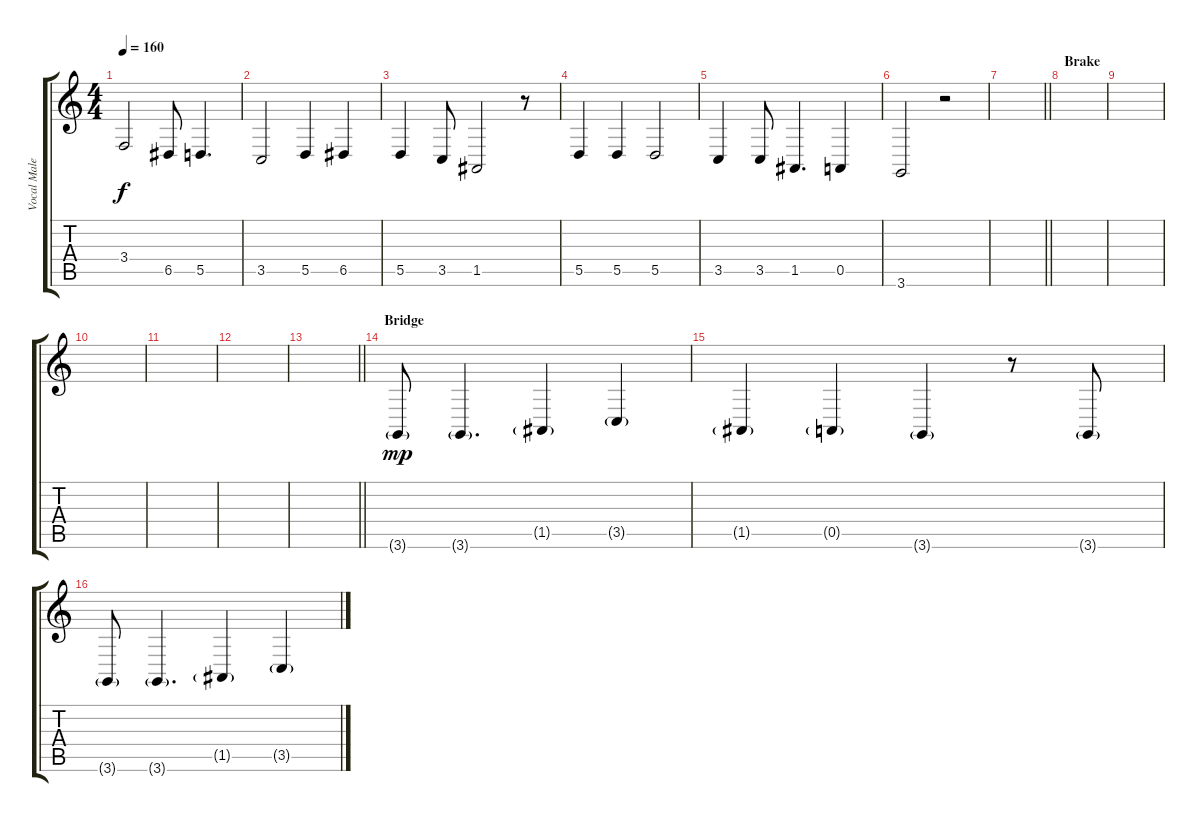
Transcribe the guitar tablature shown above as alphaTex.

\track ("Vocal Male" "Vocal Male") {instrument lead2sawtooth}
\staff {score tabs}
\tuning (E4 B3 G3 D3 A2 E2) {hide}
\ts (4 4)
\tempo 160
\clef g2
\ks c
3.4.2{dy f} 6.5.8 5.5.4{d} |
3.5.2 5.5.4 6.5.4 |
5.5.4 3.5.8 1.5.2 r.8 |
5.5.4 5.5.4 5.5.2 |
3.5.4 3.5.8 1.5.4{d} 0.5.4 |
3.6.2 r.2 |
\barLineRight lightlight
|
\section ("" "Brake")
|
|
|
|
|
\barLineRight lightlight
|
\section ("" "Bridge")
3.6{g}.8{dy mp} 3.6{g}.4{d} 1.5{g}.4 3.5{g}.4 |
1.5{g}.4 0.5{g}.4 3.6{g}.4 r.8 3.6{g}.8 |
3.6{g}.8 3.6{g}.4{d} 1.5{g}.4 3.5{g}.4
